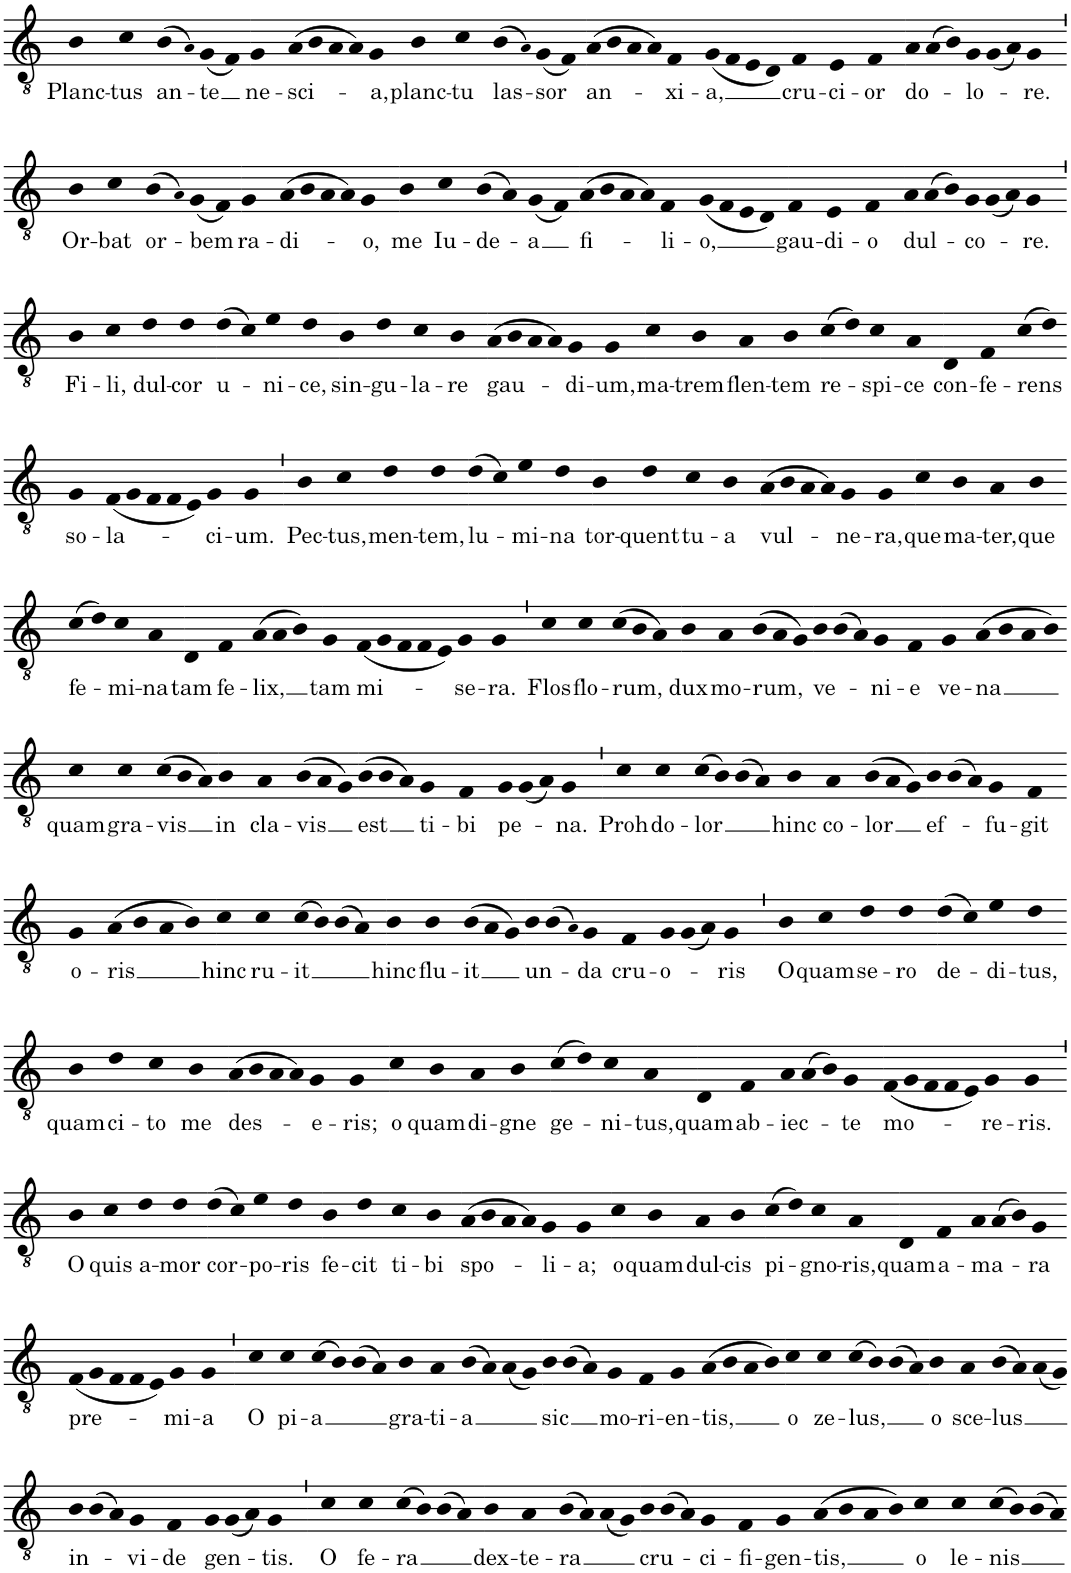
**kern	**text
*part1	*part1
*staff1	*staff1
*I"Voice	*
*I'Vo.	*
*clefGv2	*
*k[]	*
*M4/4	*
=1	=1
!	!LO:LY:b
4B	Planc-
!	!LO:LY:b
4c	-tus
!	!LO:LY:b
(8BL	an-
8A!J)	.
!	!LO:LY:b
(8GL	-te
8FJ)	.
=2-	=2-
!	!LO:LY:b
4G	ne-
!	!LO:LY:b
(16ALL	-sci-
16BJ	.
16AL	.
16AJJ)	.
!	!LO:LY:b
4G	-a,
=3-	=3-
!	!LO:LY:b
4B	planc-
!	!LO:LY:b
4c	-tu
!	!LO:LY:b
(8BL	las-
8A!J)	.
!	!LO:LY:b
(8GL	-sor
8FJ)	.
=4-	=4-
!	!LO:LY:b
(16ALL	-an-
16BJ	.
16AL	.
16AJJ)	.
!	!LO:LY:b
4F	-xi-
!	!LO:LY:b
(16GLL	-a,
16FJ	.
16EL	.
16DJJ)	.
=5-	=5-
!	!LO:LY:b
4F	cru-
!	!LO:LY:b
4E	-ci-
!	!LO:LY:b
4F	-or
=6-	=6-
*Xtuplet	*
!	!LO:LY:b
12AL	do-
(12A	.
12BJ)	.
!	!LO:LY:b
12GL	-lo-
(12G	.
12AJ)	.
!	!LO:LY:b
4G	-re.
!!LO:LB:g=z
=7`	=7`
!	!LO:LY:b
4B	Or-
!	!LO:LY:b
4c	-bat
!	!LO:LY:b
(8BL	or-
8A!J)	.
!	!LO:LY:b
(8GL	-bem
8FJ)	.
=8-	=8-
!	!LO:LY:b
4G	ra-
!	!LO:LY:b
(16ALL	-di-
16BJ	.
16AL	.
16AJJ)	.
!	!LO:LY:b
4G	-o,
=9-	=9-
!	!LO:LY:b
4B	me
!	!LO:LY:b
4c	Iu-
!	!LO:LY:b
(8BL	de-
8AJ)	.
!	!LO:LY:b
(8GL	-a
8FJ)	.
=10-	=10-
!	!LO:LY:b
(16ALL	-fi-
16BJ	.
16AL	.
16AJJ)	.
!	!LO:LY:b
4F	-li-
!	!LO:LY:b
(16GLL	-o,
16FJ	.
16EL	.
16DJJ)	.
=11-	=11-
!	!LO:LY:b
4F	gau-
!	!LO:LY:b
4E	-di-
!	!LO:LY:b
4F	-o
=12-	=12-
!	!LO:LY:b
12AL	dul-
(12A	.
12BJ)	.
!	!LO:LY:b
12GL	-co-
(12G	.
12AJ)	.
!	!LO:LY:b
4G	-re.
!!LO:LB:g=z
=13`	=13`
!	!LO:LY:b
4B	Fi-
!	!LO:LY:b
4c	-li,
!	!LO:LY:b
4d	dul-
!	!LO:LY:b
4d	-cor
=14-	=14-
!	!LO:LY:b
(8dL	u-
8cJ)	.
!	!LO:LY:b
4e	-ni-
!	!LO:LY:b
4d	-ce,
=15-	=15-
!	!LO:LY:b
4B	sin-
!	!LO:LY:b
4d	-gu-
!	!LO:LY:b
4c	-la-
!	!LO:LY:b
4B	-re
=16-	=16-
!	!LO:LY:b
(16ALL	-gau-
16BJ	.
16AL	.
16AJJ)	.
!	!LO:LY:b
4G	-di-
!	!LO:LY:b
4G	-um,
=17-	=17-
!	!LO:LY:b
4c	ma-
!	!LO:LY:b
4B	-trem
!	!LO:LY:b
4A	flen-
!	!LO:LY:b
4B	-tem
=18-	=18-
!	!LO:LY:b
(8cL	re-
8dJ)	.
!	!LO:LY:b
4c	-spi-
!	!LO:LY:b
4A	-ce
=19-	=19-
!	!LO:LY:b
4D	con-
!	!LO:LY:b
4F	-fe-
!	!LO:LY:b
(8cL	rens
8dJ)	.
!!LO:LB:g=z
=20-	=20-
!	!LO:LY:b
4G	so-
!	!LO:LY:b
(20FLL	-la-
20G	.
20FJ	.
20FL	.
20EJJ)	.
!	!LO:LY:b
4G	-ci-
!	!LO:LY:b
4G	-um.
=21`	=21`
!	!LO:LY:b
4B	Pec-
!	!LO:LY:b
4c	-tus,
!	!LO:LY:b
4d	men-
!	!LO:LY:b
4d	-tem,
=22-	=22-
!	!LO:LY:b
(8dL	lu-
8cJ)	.
!	!LO:LY:b
4e	-mi-
!	!LO:LY:b
4d	-na
=23-	=23-
!	!LO:LY:b
4B	tor-
!	!LO:LY:b
4d	-quent
!	!LO:LY:b
4c	tu-
!	!LO:LY:b
4B	-a
=24-	=24-
!	!LO:LY:b
(16ALL	-vul-
16BJ	.
16AL	.
16AJJ)	.
!	!LO:LY:b
4G	-ne-
!	!LO:LY:b
4G	-ra,
=25-	=25-
!	!LO:LY:b
4c	que
!	!LO:LY:b
4B	ma-
!	!LO:LY:b
4A	-ter,
!	!LO:LY:b
4B	que
!!LO:LB:g=z
=26-	=26-
!	!LO:LY:b
(8cL	fe-
8dJ)	.
!	!LO:LY:b
4c	-mi-
!	!LO:LY:b
4A	-na
=27-	=27-
!	!LO:LY:b
4D	tam
!	!LO:LY:b
4F	fe-
!	!LO:LY:b
(12AL	-lix,
12A	.
12BJ)	.
=28-	=28-
!	!LO:LY:b
4G	tam
!	!LO:LY:b
(20FLL	mi-
20G	.
20FJ	.
20FL	.
20EJJ)	.
!	!LO:LY:b
4G	-se-
!	!LO:LY:b
4G	-ra.
=29`	=29`
!	!LO:LY:b
4c	Flos
!	!LO:LY:b
4c	flo-
!	!LO:LY:b
(12cL	-rum,
12B	.
12AJ)	.
=30-	=30-
!	!LO:LY:b
4B	dux
!	!LO:LY:b
4A	mo-
!	!LO:LY:b
(12BL	-rum,
12A	.
12GJ)	.
=31-	=31-
!	!LO:LY:b
12BL	ve-
(12B	.
12AJ)	.
!	!LO:LY:b
4G	-ni-
!	!LO:LY:b
4F	-e
=32-	=32-
!	!LO:LY:b
4G	ve-
!	!LO:LY:b
(8AL	-na
8BJ	.
8AL	.
8BJ)	.
!!LO:LB:g=z
=33-	=33-
!	!LO:LY:b
4c	quam
!	!LO:LY:b
4c	gra-
!	!LO:LY:b
(12cL	-vis
12B	.
12AJ)	.
=34-	=34-
!	!LO:LY:b
4B	in
!	!LO:LY:b
4A	cla-
!	!LO:LY:b
(12BL	-vis
12A	.
12GJ)	.
=35-	=35-
!	!LO:LY:b
(12B	est
12B	.
12A)	.
!	!LO:LY:b
4G	ti-
!	!LO:LY:b
4F	-bi
!	!LO:LY:b
12G	pe-
(12G	.
12A)	.
!	!LO:LY:b
4G	-na.
=36`	=36`
!	!LO:LY:b
4c	Proh
!	!LO:LY:b
4c	do-
!	!LO:LY:b
(16cLL	lor
16BJ)	.
(16BL	.
16AJJ)	.
=37-	=37-
!	!LO:LY:b
4B	hinc
!	!LO:LY:b
4A	co-
!	!LO:LY:b
(12BL	-lor
12A	.
12GJ)	.
=38-	=38-
!	!LO:LY:b
12BL	ef-
(12B	.
12AJ)	.
!	!LO:LY:b
4G	-fu-
!	!LO:LY:b
4F	-git
!!LO:LB:g=z
=39-	=39-
!	!LO:LY:b
4G	o-
!	!LO:LY:b
(8AL	-ris
8BJ	.
8AL	.
8BJ)	.
=40-	=40-
!	!LO:LY:b
4c	hinc
!	!LO:LY:b
4c	ru-
!	!LO:LY:b
(16cLL	it
16BJ)	.
(16BL	.
16AJJ)	.
=41-	=41-
!	!LO:LY:b
4B	hinc
!	!LO:LY:b
4B	flu-
!	!LO:LY:b
(12BL	-it
12A	.
12GJ)	.
=42-	=42-
!	!LO:LY:b
12B	un-
(12B	.
12A!)	.
!	!LO:LY:b
4G	-da
!	!LO:LY:b
4F	cru-
!	!LO:LY:b
12G	o-
(12G	.
12A)	.
!	!LO:LY:b
4G	-ris
=43`	=43`
!	!LO:LY:b
4B	O
!	!LO:LY:b
4c	quam
!	!LO:LY:b
4d	se-
!	!LO:LY:b
4d	-ro
=44-	=44-
!	!LO:LY:b
(8dL	de-
8cJ)	.
!	!LO:LY:b
4e	-di-
!	!LO:LY:b
4d	-tus,
!!LO:LB:g=z
=45-	=45-
!	!LO:LY:b
4B	quam
!	!LO:LY:b
4d	ci-
!	!LO:LY:b
4c	-to
!	!LO:LY:b
4B	me
=46-	=46-
!	!LO:LY:b
(16ALL	-des-
16BJ	.
16AL	.
16AJJ)	.
!	!LO:LY:b
4G	-e-
!	!LO:LY:b
4G	-ris;
=47-	=47-
!	!LO:LY:b
4c	o
!	!LO:LY:b
4B	quam
!	!LO:LY:b
4A	di-
!	!LO:LY:b
4B	-gne
=48-	=48-
!	!LO:LY:b
(8cL	ge-
8dJ)	.
!	!LO:LY:b
4c	-ni-
!	!LO:LY:b
4A	-tus,
=49-	=49-
!	!LO:LY:b
4D	quam
!	!LO:LY:b
4F	ab-
!	!LO:LY:b
12AL	-iec-
(12A	.
12BJ)	.
!	!LO:LY:b
4G	-te
=50-	=50-
!	!LO:LY:b
(20FLL	mo-
20G	.
20FJ	.
20FL	.
20EJJ)	.
!	!LO:LY:b
4G	-re-
!	!LO:LY:b
4G	-ris.
!!LO:LB:g=z
=51`	=51`
!	!LO:LY:b
4B	O
!	!LO:LY:b
4c	quis
!	!LO:LY:b
4d	a-
!	!LO:LY:b
4d	-mor
=52-	=52-
!	!LO:LY:b
(8dL	cor-
8cJ)	.
!	!LO:LY:b
4e	-po-
!	!LO:LY:b
4d	-ris
=53-	=53-
!	!LO:LY:b
4B	fe-
!	!LO:LY:b
4d	-cit
!	!LO:LY:b
4c	ti-
!	!LO:LY:b
4B	-bi
=54-	=54-
!	!LO:LY:b
(16ALL	-spo-
16BJ	.
16AL	.
16AJJ)	.
!	!LO:LY:b
4G	-li-
!	!LO:LY:b
4G	-a;
=55-	=55-
!	!LO:LY:b
4c	o
!	!LO:LY:b
4B	quam
!	!LO:LY:b
4A	dul-
!	!LO:LY:b
4B	-cis
=56-	=56-
!	!LO:LY:b
(8cL	pi-
8dJ)	.
!	!LO:LY:b
4c	-gno-
!	!LO:LY:b
4A	-ris,
=57-	=57-
!	!LO:LY:b
4D	quam
!	!LO:LY:b
4F	a-
!	!LO:LY:b
12AL	-ma-
(12A	.
12BJ)	.
!	!LO:LY:b
4G	-ra
!!LO:LB:g=z
=58-	=58-
!	!LO:LY:b
(20FLL	pre-
20G	.
20FJ	.
20FL	.
20EJJ)	.
!	!LO:LY:b
4G	-mi-
!	!LO:LY:b
4G	-a
=59`	=59`
!	!LO:LY:b
4c	O
!	!LO:LY:b
4c	pi-
!	!LO:LY:b
(16cLL	a
16BJ)	.
(16BL	.
16AJJ)	.
=60-	=60-
!	!LO:LY:b
4B	gra-
!	!LO:LY:b
4A	-ti-
!	!LO:LY:b
(16BLL	a
16AJ)	.
(16AL	.
16GJJ)	.
=61-	=61-
!	!LO:LY:b
12B	sic
(12B	.
12A)	.
!	!LO:LY:b
4G	mo-
!	!LO:LY:b
4F	-ri-
!	!LO:LY:b
4G	-en-
!	!LO:LY:b
(8A	-tis,
8B	.
8A	.
8B)	.
=62-	=62-
!	!LO:LY:b
4c	o
!	!LO:LY:b
4c	ze-
!	!LO:LY:b
(16cLL	-lus,
16BJ)	.
(16BL	.
16AJJ)	.
=63-	=63-
!	!LO:LY:b
4B	o
!	!LO:LY:b
4A	sce-
!	!LO:LY:b
(16BLL	lus
16AJ)	.
(16AL	.
16GJJ)	.
!!LO:LB:g=z
=64-	=64-
!	!LO:LY:b
12B	in-
(12B	.
12A)	.
!	!LO:LY:b
4G	-vi-
!	!LO:LY:b
4F	-de
!	!LO:LY:b
12G	gen-
(12G	.
12A)	.
!	!LO:LY:b
4G	-tis.
=65`	=65`
!	!LO:LY:b
4c	O
!	!LO:LY:b
4c	fe-
!	!LO:LY:b
(16cLL	-ra
16BJ)	.
(16BL	.
16AJJ)	.
=66-	=66-
!	!LO:LY:b
4B	dex-
!	!LO:LY:b
4A	-te-
!	!LO:LY:b
(16BLL	-ra
16AJ)	.
(16AL	.
16GJJ)	.
=67-	=67-
!	!LO:LY:b
12B	cru-
(12B	.
12A)	.
!	!LO:LY:b
4G	-ci-
!	!LO:LY:b
4F	-fi-
!	!LO:LY:b
4G	-gen-
!	!LO:LY:b
(8A	-tis,
8B	.
8A	.
8B)	.
=68-	=68-
!	!LO:LY:b
4c	o
!	!LO:LY:b
4c	le-
!	!LO:LY:b
(16cLL	-nis
16BJ)	.
(16BL	.
16AJJ)	.
=-	=-
*-	*-
